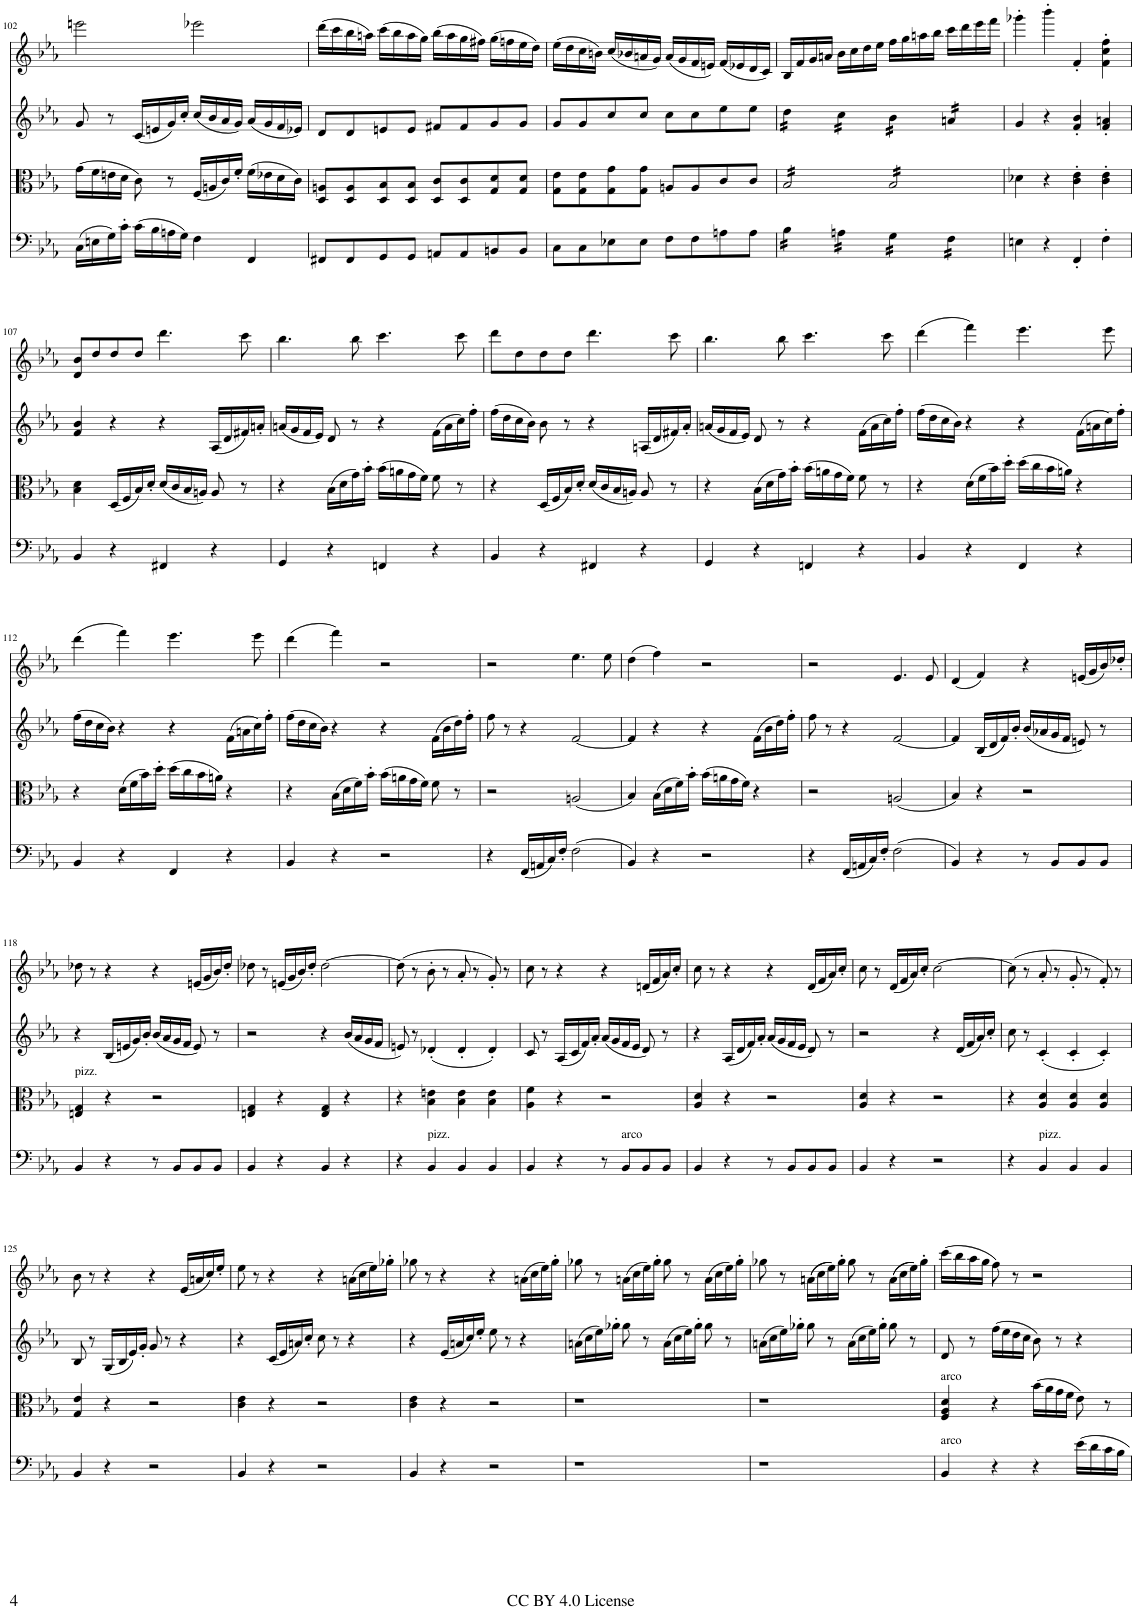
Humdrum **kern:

**kern	**kern	**kern	**kern
*part4	*part3	*part2	*part1
*staff4	*staff3	*staff2	*staff1
*I"Cello	*I"Viola	*I"Violin II	*I"Violin I
*	*I'Vla	*I'Vln	*I'Vln
!!LO:PB:g=z
*clefF4	*clefC3	*clefG2	*clefG2
*k[b-e-a-]	*k[b-e-a-]	*k[b-e-a-]	*k[b-e-a-]
*M4/4	*M4/4	*M4/4	*M4/4
*met(c)	*met(c)	*met(c)	*met(c)
=102	=102	=102	=102
(16C\LL	(16g\LL	8g/	2eeen\
16En\	16f\	.	.
16G\)	16en\	8r	.
16c'\JJ	16d\JJ	.	.
(16c\LL	8c\)	(16c/LL	.
16B-\	.	16en/	.
16An\	8r	16g/)	.
16G\JJ)	.	16cc'/JJ	.
4F\	(16F/LL	(16cc/LL	2eee-X\
.	16An/	16b-/	.
.	16c/)	16a-/	.
.	16f'/JJ	16g/JJ)	.
4FF/	(16f\LL	(16a-/LL	.
.	16e-X\	16g/	.
.	16d\	16f/	.
.	16c\JJ)	16e-X/JJ)	.
=103	=103	=103	=103
8FF#X/L	8D/ 8An/L	8d/L	(16ddd\LL
.	.	.	16ccc\
8FF#/	8D/ 8A/	8d/	16bb-\
.	.	.	16aan\JJ)
8GG/	8D/ 8B-/	8en/	(16ccc\LL
.	.	.	16bb-\
8GG/J	8D/ 8B-/J	8e/J	16aa\
.	.	.	16gg\JJ)
8AAn/L	8D/ 8c/L	8f#X/L	(16bb-\LL
.	.	.	16aa\
8AA/	8D/ 8c/	8f#/	16gg\
.	.	.	16ff#X\JJ)
8BBn/	8G/ 8d/	8g/	(16gg\LL
.	.	.	16ffn\
8BB/J	8G/ 8d/J	8g/J	16ee-\
.	.	.	16dd\JJ)
=104	=104	=104	=104
8C\L	8G\ 8e-\L	8g/L	(16ee-\LL
.	.	.	16dd\
8C\	8G\ 8e-\	8g/	16cc\
.	.	.	16bn\JJ)
8E-X\	8G\ 8g\	8cc/	(16cc/LL
.	.	.	16b-X/
8E-\J	8G\ 8g\J	8cc/J	16an/
.	.	.	16g/JJ)
8F\L	8An/L	8cc\L	(16a/LL
.	.	.	16g/
8F\	8A/	8cc\	16f/
.	.	.	16en/JJ)
8An\	8c/	8ee-\	(16f/LL
.	.	.	16e-X/
8A\J	8c/J	8ee-\J	16d/
.	.	.	16c/JJ)
=105	=105	=105	=105
*tremolo	*	*	*
*	*tremolo	*	*
*	*	*tremolo	*
16B-\LL	16B-/LL	16dd\LL	16B-/LL
16B-\	16B-/	16dd\	16f/
16B-\	16B-/	16dd\	16g/
16B-\JJ	16B-/	16dd\JJ	16an/JJ
16An\LL	16B-/	16cc\LL	16b-\LL
16An\	16B-/	16cc\	16cc\
16An\	16B-/	16cc\	16dd\
16An\JJ	16B-/JJ	16cc\JJ	16ee-\JJ
16G\LL	16B-/LL	16b-\LL	16ff\LL
16G\	16B-/	16b-\	16gg\
16G\	16B-/	16b-\	16aan\
16G\JJ	16B-/	16b-\JJ	16bb-\JJ
16F\LL	16B-/	16an/LL	16ccc\LL
16F\	16B-/	16an/	16ddd\
16F\	16B-/	16an/	16eee-\
16F\JJ	16B-/JJ	16an/JJ	16fff\JJ
*	*	*Xtremolo	*
*	*Xtremolo	*	*
*Xtremolo	*	*	*
=106	=106	=106	=106
4En\	4d-X\	4g/	4ggg-X'\
4r	4r	4r	4bbb-'\
4FF'/	4c\' 4e-\'	4f/' 4b-/'	4f'/
4F'\	4c\' 4e-\'	4f/' 4an/'	4f\' 4cc\' 4ff\'
!!LO:LB:g=z
=107	=107	=107	=107
4BB-/	4B-\ 4d\	4f/ 4b-/	8d/ 8b-/L
.	.	.	8dd/
4r	(16D/LL	4r	8dd/
.	16F/	.	.
.	16B-/)	.	8dd/J
.	16d'/JJ	.	.
4FF#X/	(16d/LL	4r	4.ddd\
.	16c/	.	.
.	16B-/	.	.
.	16An/JJ)	.	.
4r	8A/	(16A-/LL	.
.	.	16d/	.
.	8r	16f#X/)	8ccc\
.	.	16an'/JJ	.
=108	=108	=108	=108
4GG/	4r	(16an/LL	4.bb-\
.	.	16g/	.
.	.	16f/	.
.	.	16e-/JJ)	.
4r	(16B-\LL	8d/	.
.	16d\	.	.
.	16g\)	8r	8bb-\
.	16b-'\JJ	.	.
4FFn/	(16b-\LL	4r	4.ccc\
.	16an\	.	.
.	16g\	.	.
.	16f\JJ)	.	.
4r	8f\	(16f\LL	.
.	.	16a\	.
.	8r	16cc\)	8ccc\
.	.	16ff'\JJ	.
=109	=109	=109	=109
4BB-/	4r	(16ff\LL	8ddd\L
.	.	16dd\	.
.	.	16cc\	8dd\
.	.	16b-\JJ)	.
4r	(16D/LL	8b-\	8dd\
.	16F/	.	.
.	16B-/)	8r	8dd\J
.	16d'/JJ	.	.
4FF#X/	(16d/LL	4r	4.ddd\
.	16c/	.	.
.	16B-/	.	.
.	16An/JJ)	.	.
4r	8A/	(16An/LL	.
.	.	16d/	.
.	8r	16f#X/)	8ccc\
.	.	16a-'/JJ	.
=110	=110	=110	=110
4GG/	4r	(16an/LL	4.bb-\
.	.	16g/	.
.	.	16f/	.
.	.	16e-/JJ)	.
4r	(16B-\LL	8d/	.
.	16d\	.	.
.	16g\)	8r	8bb-\
.	16b-'\JJ	.	.
4FFn/	(16b-\LL	4r	4.ccc\
.	16an\	.	.
.	16g\	.	.
.	16f\JJ)	.	.
4r	8f\	(16f\LL	.
.	.	16a\	.
.	8r	16cc\)	8ccc\
.	.	16ff'\JJ	.
=111	=111	=111	=111
4BB-/	4r	(16ff\LL	(4ddd\
.	.	16dd\	.
.	.	16cc\	.
.	.	16b-\JJ)	.
4r	(16d\LL	4r	4fff\)
.	16f\	.	.
.	16b-\)	.	.
.	16dd'\JJ	.	.
4FF/	(16dd\LL	4r	4.eee-\
.	16cc\	.	.
.	16b-\	.	.
.	16an\JJ)	.	.
4r	4r	(16f\LL	.
.	.	16an\	.
.	.	16cc\)	8eee-\
.	.	16ff'\JJ	.
!!LO:LB:g=z
=112	=112	=112	=112
4BB-/	4r	(16ff\LL	(4ddd\
.	.	16dd\	.
.	.	16cc\	.
.	.	16b-\JJ)	.
4r	(16d\LL	4r	4fff\)
.	16f\	.	.
.	16b-\)	.	.
.	16dd'\JJ	.	.
4FF/	(16dd\LL	4r	4.eee-\
.	16cc\	.	.
.	16b-\	.	.
.	16an\JJ)	.	.
4r	4r	(16f\LL	.
.	.	16an\	.
.	.	16cc\)	8eee-\
.	.	16ff'\JJ	.
=113	=113	=113	=113
4BB-/	4r	(16ff\LL	(4ddd\
.	.	16dd\	.
.	.	16cc\	.
.	.	16b-\JJ)	.
4r	(16B-\LL	4r	4fff\)
.	16d\	.	.
.	16f\)	.	.
.	16b-'\JJ	.	.
2r	(16b-\LL	4r	2r
.	16an\	.	.
.	16g\	.	.
.	16f\JJ)	.	.
.	8f\	(16f\LL	.
.	.	16b-\	.
.	8r	16dd\)	.
.	.	16ff'\JJ	.
=114	=114	=114	=114
4r	2r	8ff\	2r
.	.	8r	.
(16FF/LL	.	4r	.
16AAn/	.	.	.
16C/)	.	.	.
16F'/JJ	.	.	.
(2F\	(2An/	[2f/	4.ee-\
.	.	.	8ee-\
=115	=115	=115	=115
4BB-/)	4B-/)	4f/]	(4dd\
4r	(16B-\LL	4r	4ff\)
.	16d\	.	.
.	16f\)	.	.
.	16b-'\JJ	.	.
2r	(16b-\LL	4r	2r
.	16an\	.	.
.	16g\	.	.
.	16f\JJ)	.	.
.	4r	(16f\LL	.
.	.	16b-\	.
.	.	16dd\)	.
.	.	16ff'\JJ	.
=116	=116	=116	=116
4r	2r	8ff\	2r
.	.	8r	.
(16FF/LL	.	4r	.
16AAn/	.	.	.
16C/)	.	.	.
16F'/JJ	.	.	.
(2F\	(2An/	[2f/	4.e-/
.	.	.	8e-/
=117	=117	=117	=117
4BB-/)	4B-/)	4f/]	(4d/
4r	4r	(16B-/LL	4f/)
.	.	16d/	.
.	.	16f/)	.
.	.	16b-'/JJ	.
8r	2r	(16b-/LL	4r
.	.	16a-X/	.
8BB-/L	.	16g/	.
.	.	16f/JJ	.
8BB-/	.	8en/)	(16en/LL
.	.	.	16g/
8BB-/J	.	8r	16b-/)
.	.	.	16dd-X'/JJ
!!LO:LB:g=z
=118	=118	=118	=118
!	!LO:TX:a:t=pizz.	!	!
4BB-/	4En/ 4G/	4r	8dd-X\
.	.	.	8r
4r	4r	(16B-/LL	4r
.	.	16en/	.
.	.	16g/)	.
.	.	16b-'/JJ	.
8r	2r	(16b-/LL	4r
.	.	16a-/	.
8BB-/L	.	16g/	.
.	.	16f/JJ	.
8BB-/	.	8e/)	(16en/LL
.	.	.	16g/
8BB-/J	.	8r	16b-/)
.	.	.	16dd-'/JJ
=119	=119	=119	=119
4BB-/	4En/ 4G/	2r	8dd-X\
.	.	.	8r
4r	4r	.	(16en/LL
.	.	.	16g/
.	.	.	16b-/)
.	.	.	16dd-'/JJ
4BB-/	4E/ 4G/	4r	[2dd-\
4r	4r	(16b-/LL	.
.	.	16a-/	.
.	.	16g/	.
.	.	16f/JJ	.
=120	=120	=120	=120
4r	4r	8en/)	(8dd-\]
.	.	8r	8r
!LO:TX:a:t=pizz.	!	!	!
4BB-/	4B-\ 4en\	(4d-X'/	8b-'\
.	.	.	8r
4BB-/	4B-\ 4e\	4d-'/	8a-'/
.	.	.	8r
4BB-/	4B-\ 4e\	4d-'/)	8g'/)
.	.	.	8r
=121	=121	=121	=121
4BB-/	4A-\ 4f\	8c/	8cc\
.	.	8r	8r
4r	4r	(16A-/LL	4r
.	.	16c/	.
.	.	16f/)	.
.	.	16a-'/JJ	.
8r	2r	(16a-/LL	4r
.	.	16g/	.
!LO:TX:a:t=arco	!	!	!
8BB-/L	.	16f/	.
.	.	16e-/JJ	.
8BB-/	.	8d/)	(16dn/LL
.	.	.	16f/
8BB-/J	.	8r	16a-/)
.	.	.	16cc'/JJ
=122	=122	=122	=122
4BB-/	4A-/ 4d/	4r	8cc\
.	.	.	8r
4r	4r	(16A-/LL	4r
.	.	16d/	.
.	.	16f/)	.
.	.	16a-'/JJ	.
8r	2r	(16a-/LL	4r
.	.	16g/	.
8BB-/L	.	16f/	.
.	.	16e-/JJ	.
8BB-/	.	8d/)	(16d/LL
.	.	.	16f/
8BB-/J	.	8r	16a-/)
.	.	.	16cc'/JJ
=123	=123	=123	=123
4BB-/	4A-/ 4d/	2r	8cc\
.	.	.	8r
4r	4r	.	(16d/LL
.	.	.	16f/
.	.	.	16a-/)
.	.	.	16cc'/JJ
2r	2r	4r	[2cc\
.	.	(16d/LL	.
.	.	16f/	.
.	.	16a-/)	.
.	.	16cc'/JJ	.
=124	=124	=124	=124
4r	4r	8cc\	(8cc\]
.	.	8r	8r
!LO:TX:a:t=pizz.	!	!	!
4BB-/	4A-/ 4d/	(4c'/	8a-'/
.	.	.	8r
4BB-/	4A-/ 4d/	4c'/	8g'/
.	.	.	8r
4BB-/	4A-/ 4d/	4c'/)	8f'/)
.	.	.	8r
!!LO:LB:g=z
=125	=125	=125	=125
4BB-/	4G/ 4e-/	8B-/	8b-\
.	.	8r	8r
4r	4r	(16G/LL	4r
.	.	16B-/	.
.	.	16e-/)	.
.	.	16g'/JJ	.
2r	2r	8g/	4r
.	.	8r	.
.	.	4r	(16e-/LL
.	.	.	16an/
.	.	.	16cc/)
.	.	.	16ee-'/JJ
=126	=126	=126	=126
4BB-/	4c\ 4e-\	4r	8ee-\
.	.	.	8r
4r	4r	(16c/LL	4r
.	.	16e-/	.
.	.	16an/)	.
.	.	16cc'/JJ	.
2r	2r	8cc\	4r
.	.	8r	.
.	.	4r	(16an\LL
.	.	.	16cc\
.	.	.	16ee-\)
.	.	.	16gg-X'\JJ
=127	=127	=127	=127
4BB-/	4c\ 4e-\	4r	8gg-X\
.	.	.	8r
4r	4r	(16e-/LL	4r
.	.	16an/	.
.	.	16cc/)	.
.	.	16ee-'/JJ	.
2r	2r	8ee-\	4r
.	.	8r	.
.	.	4r	(16an\LL
.	.	.	16cc\
.	.	.	16ee-\)
.	.	.	16gg-'\JJ
=128	=128	=128	=128
1r	1r	(16an\LL	8gg-X\
.	.	16cc\	.
.	.	16ee-\)	8r
.	.	16gg-X'\JJ	.
.	.	8gg-\	(16an\LL
.	.	.	16cc\
.	.	8r	16ee-\)
.	.	.	16gg-'\JJ
.	.	(16a\LL	8gg-\
.	.	16cc\	.
.	.	16ee-\)	8r
.	.	16gg-'\JJ	.
.	.	8gg-\	(16a\LL
.	.	.	16cc\
.	.	8r	16ee-\)
.	.	.	16gg-'\JJ
=129	=129	=129	=129
1r	1r	(16an\LL	8gg-X\
.	.	16cc\	.
.	.	16ee-\)	8r
.	.	16gg-X'\JJ	.
.	.	8gg-\	((16an\LL
.	.	.	16cc\
.	.	8r	16ee-\))
.	.	.	16gg-'\JJ
.	.	(16a\LL	8gg-\
.	.	16cc\	.
.	.	16ee-\)	8r
.	.	16gg-'\JJ	.
.	.	8gg-\	((16a\LL
.	.	.	16cc\
.	.	8r	16ee-\))
.	.	.	16gg-'\JJ
=130	=130	=130	=130
!	!LO:TX:a:t=arco	!	!
!LO:TX:a:t=arco	!	!	!
4BB-/	4F/ 4A-/ 4d/	8d/	(16ccc\LL
.	.	.	16bb-\
.	.	8r	16aa-\
.	.	.	16gg\JJ
4r	4r	(16ff\LL	8ff\)
.	.	16ee-\	.
.	.	16dd\	8r
.	.	16cc\JJ	.
4r	(16b-\LL	8b-\)	2r
.	16a-\	.	.
.	16g\	8r	.
.	16f\JJ	.	.
16e-\LL	8e-\)	4r	.
16d\	.	.	.
16c\	8r	.	.
16B-\JJ	.	.	.
=	=	=	=
*-	*-	*-	*-
